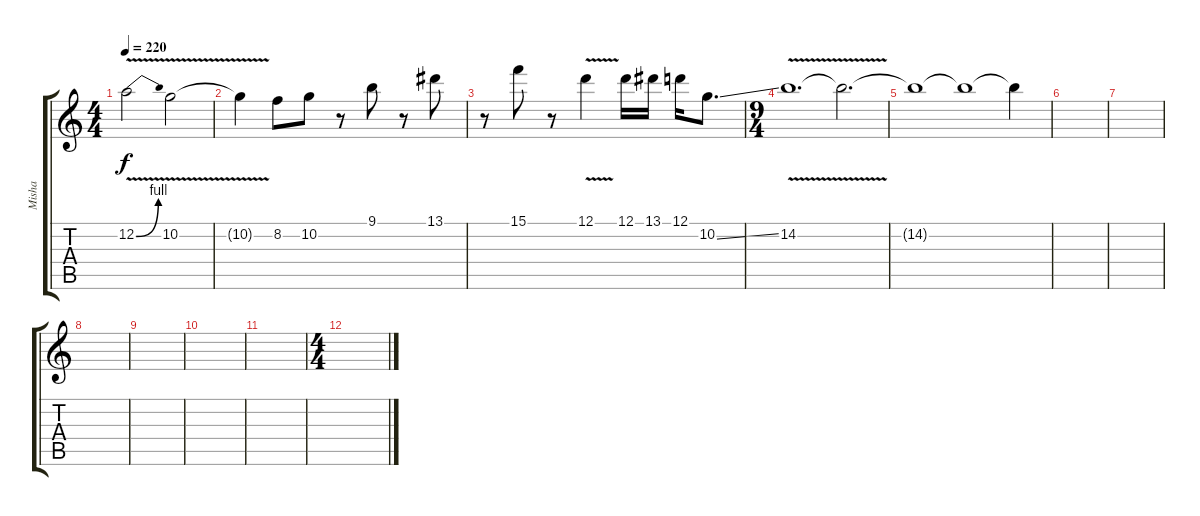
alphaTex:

\track ("Misha" "Misha") {instrument overdrivenguitar}
\staff {score tabs}
\tuning (D4 A3 F3 C3 G2 C2) {hide}
\ts (4 4)
\tempo 220
\clef g2
\ks c
12.2{be (bend 0 0 60 4) v}.2{dy f} 10.2{v}.2 |
10.2{v t}.4 8.2.8 10.2.8 r.8 9.1.8 r.8 13.1.8 |
r.8 15.1.8 r.8 12.1{v}.4 12.1.16 13.1.16 12.1.16 10.2{ss}.8{d} |
\ts (9 4)
14.2{v}.1{d} 14.2{t}.2{d} |
14.2{t}.1 14.2{t}.1 14.2{t}.4 |
|
|
|
|
|
|
\ts (4 4)
